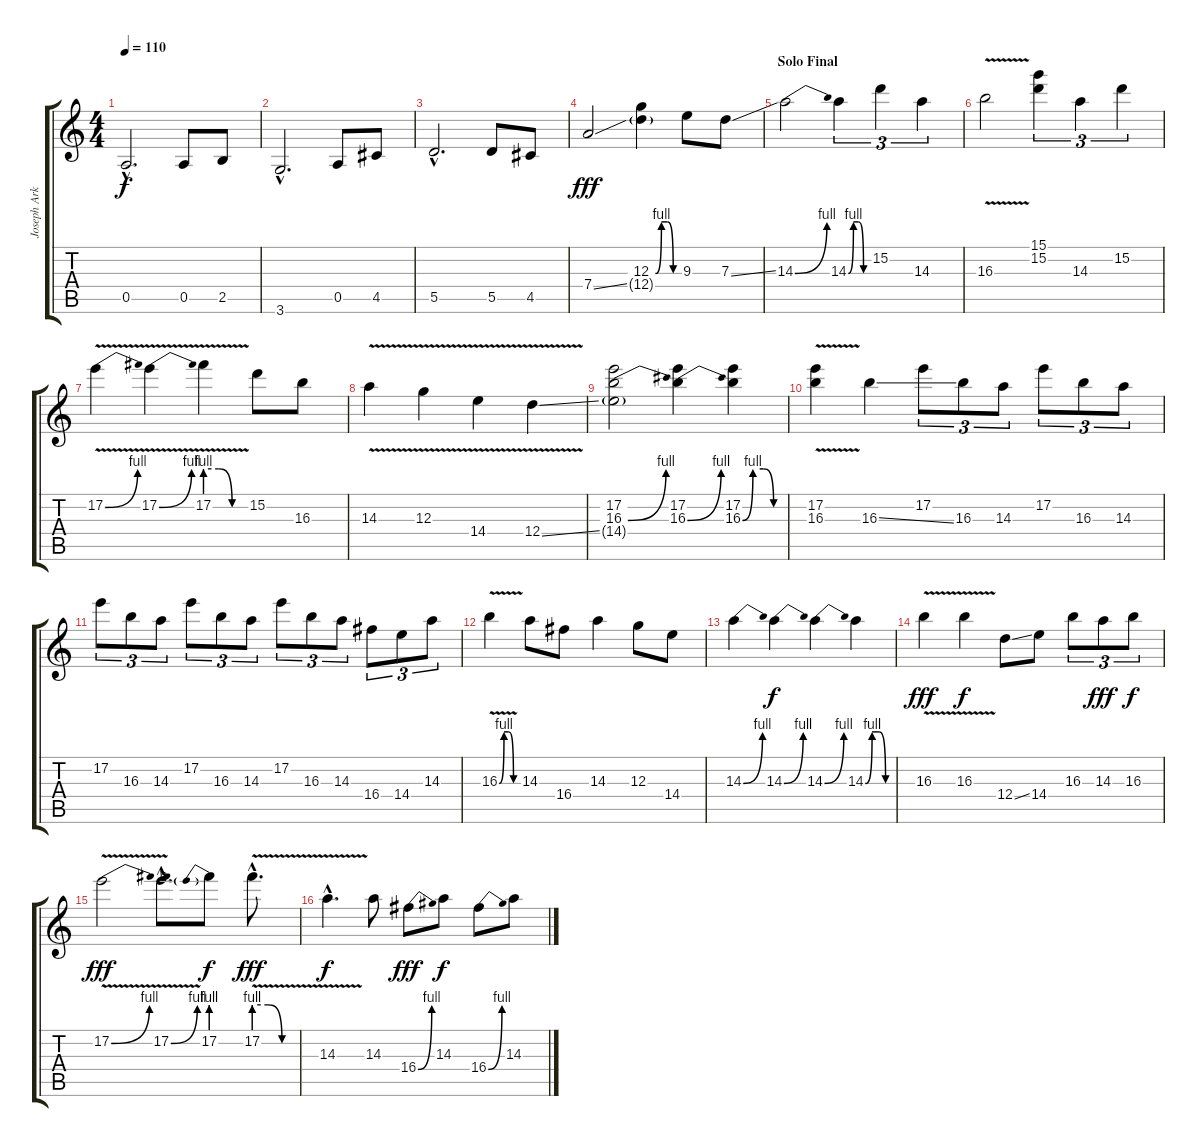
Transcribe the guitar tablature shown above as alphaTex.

\track ("Joseph Arkansas - Electric" "Joseph Ark") {instrument distortionguitar}
\staff {score tabs}
\tuning (E4 B3 G3 D3 A2 E2) {hide}
\ts (4 4)
\tempo 110
\clef g2
\ks c
0.5{hac}.2{d dy f} 0.5.8 2.5.8 |
3.6{hac}.2{d} 0.5.8 4.5.8 |
5.5{hac}.2{d} 5.5.8 4.5.8 |
7.4{ss}.2{dy fff} (12.3{be (custom 0 0 15 4 30 4 45 0 60 0)} 12.4{g}).4 9.3.8 7.3{ss}.8 |
\section ("" "Solo Final")
14.3{be (bend 0 0 60 4)}.2 14.3{be (custom 0 0 15 4 30 4 45 0 60 0)}.4{tu (3 2)} 15.2.4{tu (3 2)} 14.3.4{tu (3 2)} |
16.3{v}.2 (15.1 15.2).4{tu (3 2)} 14.3.4{tu (3 2)} 15.2.4{tu (3 2)} |
17.2{be (bend 0 0 60 4) v}.4 17.2{be (bend 0 0 60 4) v}.4 17.2{be (custom 0 4 20 4 40 0 60 0) v}.4 15.2.8 16.3.8 |
14.3{v}.4 12.3{v}.4 14.4{v}.4 12.4{v ss}.4 |
(17.2 16.3{be (bend 0 0 60 4)} 14.4{g}).2 (17.2 16.3{be (bend 0 0 60 4)}).4 (17.2 16.3{be (custom 0 0 15 4 30 4 45 0 60 0)}).4 |
(17.2{v} 16.3{v}).4 16.3{ss}.4 17.2.8{tu (3 2)} 16.3.8{tu (3 2)} 14.3.8{tu (3 2)} 17.2.8{tu (3 2)} 16.3.8{tu (3 2)} 14.3.8{tu (3 2)} |
17.2.8{tu (3 2)} 16.3.8{tu (3 2)} 14.3.8{tu (3 2)} 17.2.8{tu (3 2)} 16.3.8{tu (3 2)} 14.3.8{tu (3 2)} 17.2.8{tu (3 2)} 16.3.8{tu (3 2)} 14.3.8{tu (3 2)} 16.4.8{tu (3 2)} 14.4.8{tu (3 2)} 14.3.8{tu (3 2)} |
16.3{be (custom 0 0 15 4 30 4 45 0 60 0) v}.4 14.3.8 16.4.8 14.3.4 12.3.8 14.4.8 |
14.3{be (bend 0 0 60 4)}.4 14.3{be (bend 0 0 60 4)}.4{dy f} 14.3{be (bend 0 0 60 4)}.4 14.3{be (custom 0 0 15 4 30 4 45 0 60 0)}.4 |
16.3{v}.4{dy fff} 16.3{v}.4{dy f} 12.4{ss}.8 14.4.8 16.3.8{tu (3 2)} 14.3.8{tu (3 2) dy fff} 16.3.8{tu (3 2) dy f} |
17.2{be (bend 0 0 60 4) v}.2{dy fff} 17.2{be (bend 0 0 60 4) v hac}.8{d} 17.2{be (prebend 0 4 60 4)}.8{dy f} 17.2{be (custom 0 4 20 4 40 0 60 0) v hac}.8{d dy fff} |
14.3{v hac}.4{d dy f} 14.3.8 16.4{be (bend 0 0 60 4)}.8{dy fff} 14.3.8{dy f} 16.4{be (bend 0 0 60 4)}.8 14.3.8
